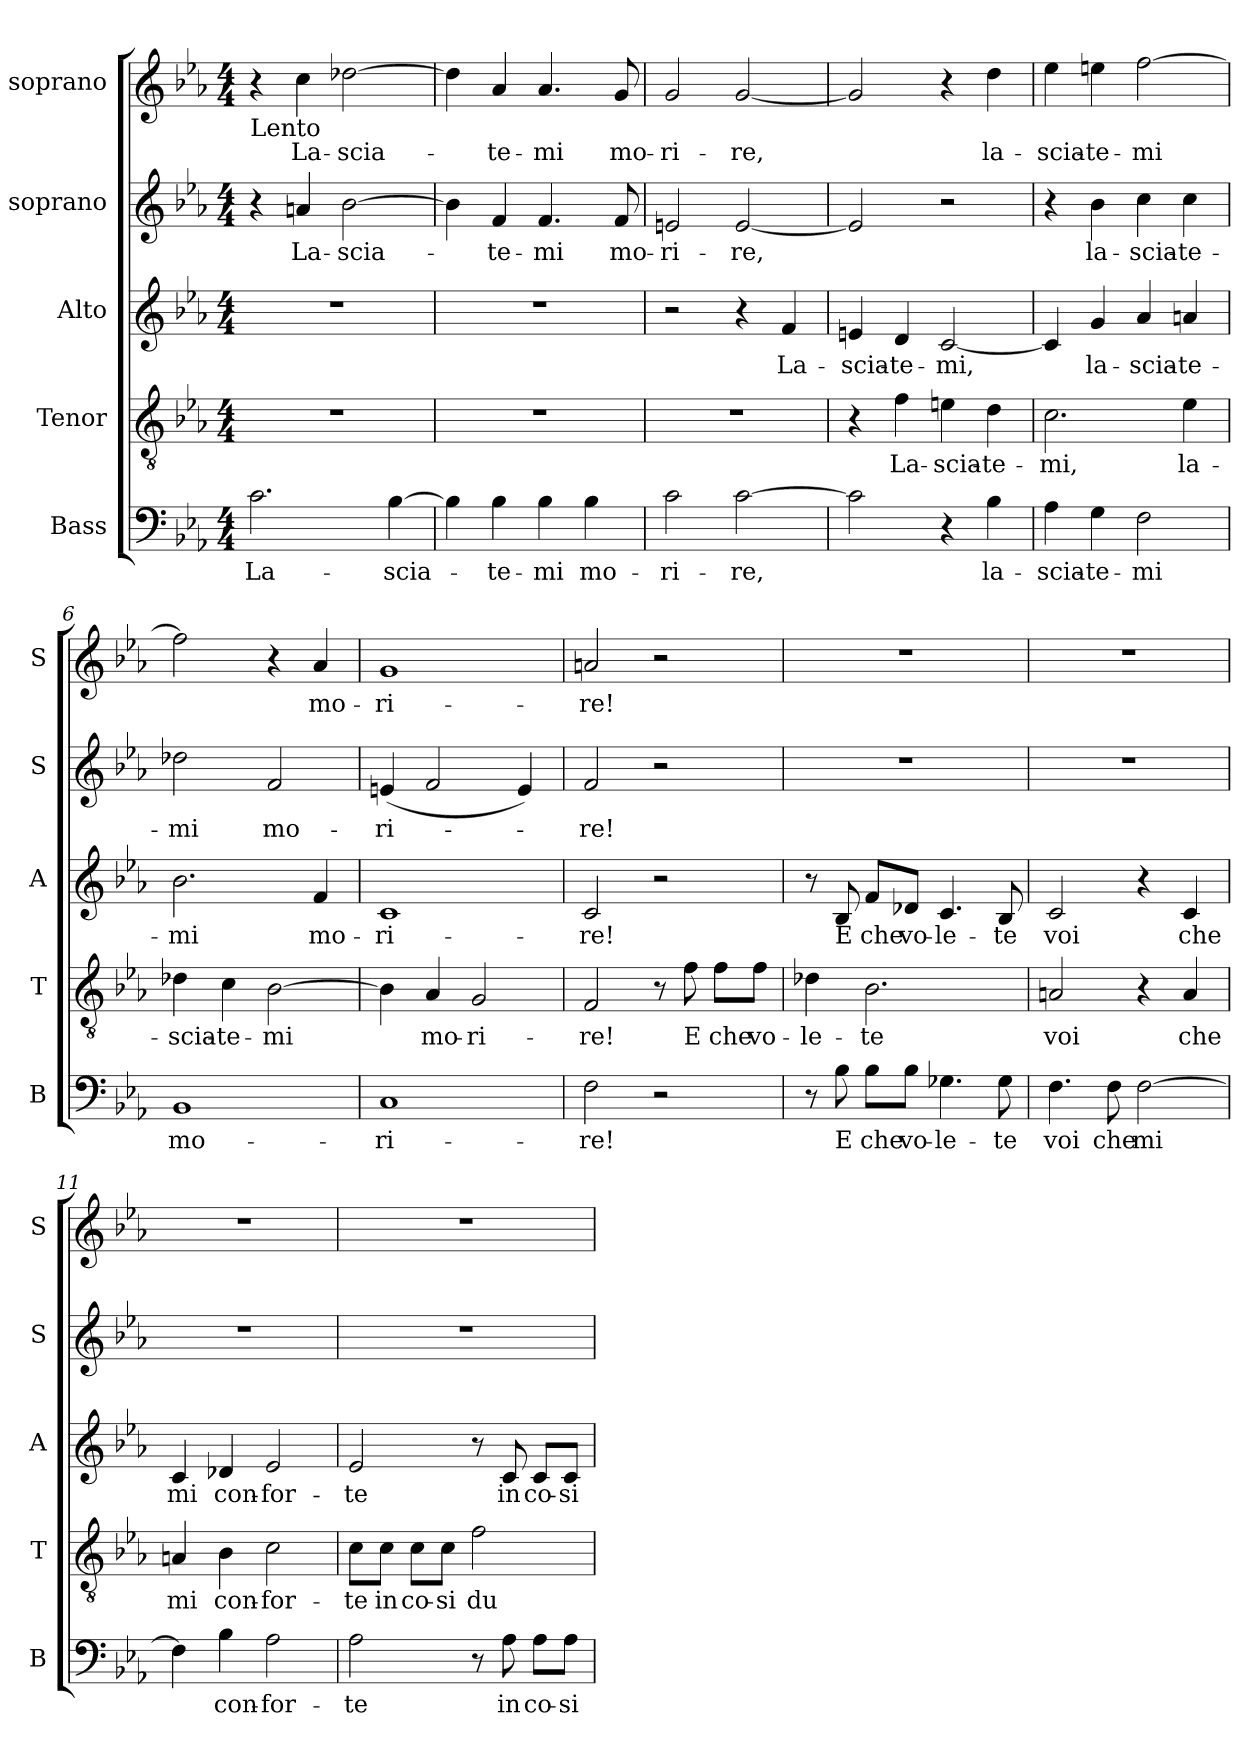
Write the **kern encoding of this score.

**kern	**text	**kern	**text	**kern	**text	**kern	**text	**kern	**text
*part5	*part5	*part4	*part4	*part3	*part3	*part2	*part2	*part1	*part1
*staff5	*staff5	*staff4	*staff4	*staff3	*staff3	*staff2	*staff2	*staff1	*staff1
*I"Bass	*	*I"Tenor	*	*I"Alto	*	*I"soprano	*	*I"soprano	*
*I'B	*	*I'T	*	*I'A	*	*I'S	*	*I'S	*
*clefF4	*	*clefGv2	*	*clefG2	*	*clefG2	*	*clefG2	*
*k[b-e-a-]	*	*k[b-e-a-]	*	*k[b-e-a-]	*	*k[b-e-a-]	*	*k[b-e-a-]	*
*M4/4	*	*M4/4	*	*M4/4	*	*M4/4	*	*M4/4	*
*MM60	*	*MM60	*	*MM60	*	*MM60	*	*MM60	*
=1	=1	=1	=1	=1	=1	=1	=1	=1	=1
!	!	!	!	!	!	!	!	!LO:TX:b:t=Lento	!
2.c\	La-	1r	.	1r	.	4r	.	4r	.
.	.	.	.	.	.	4an/	La-	4cc\	La-
.	.	.	.	.	.	[2b-\	-scia-	[2dd-X\	-scia-
[4B-\	-scia-	.	.	.	.	.	.	.	.
=2	=2	=2	=2	=2	=2	=2	=2	=2	=2
4B-\]	.	1r	.	1r	.	4b-\]	.	4dd-\]	.
4B-\	-te-	.	.	.	.	4f/	-te-	4a-/	-te-
4B-\	-mi	.	.	.	.	4.f/	-mi	4.a-/	-mi
4B-\	mo-	.	.	.	.	.	.	.	.
.	.	.	.	.	.	8f/	mo-	8g/	mo-
=3	=3	=3	=3	=3	=3	=3	=3	=3	=3
2c\	-ri-	1r	.	2r	.	2en/	-ri-	2g/	-ri-
[2c\	-re,	.	.	4r	.	[2e/	-re,	[2g/	-re,
.	.	.	.	4f/	La-	.	.	.	.
=4	=4	=4	=4	=4	=4	=4	=4	=4	=4
2c\]	.	4r	.	4en/	-scia-	2e/]	.	2g/]	.
.	.	4f\	La-	4d/	-te-	.	.	.	.
4r	.	4en\	-scia-	[2c/	-mi,	2r	.	4r	.
4B-\	la-	4d\	-te-	.	.	.	.	4dd\	la-
=5	=5	=5	=5	=5	=5	=5	=5	=5	=5
4A-\	-scia-	2.c\	-mi,	4c/]	.	4r	.	4ee-\	-scia-
4G\	-te-	.	.	4g/	la-	4b-\	la-	4een\	-te-
2F\	-mi	.	.	4a-/	-scia-	4cc\	-scia-	[2ff\	-mi
.	.	4e-\	la-	4an/	-te-	4cc\	-te-	.	.
=6	=6	=6	=6	=6	=6	=6	=6	=6	=6
1BB-	mo-	4d-X\	-scia-	2.b-\	-mi	2dd-X\	-mi	2ff\]	.
.	.	4c\	-te-	.	.	.	.	.	.
.	.	[2B-\	-mi	.	.	2f/	mo-	4r	.
.	.	.	.	4f/	mo-	.	.	4a-/	mo-
=7	=7	=7	=7	=7	=7	=7	=7	=7	=7
1C	-ri-	4B-\]	.	1c	-ri-	(4en/	-ri-	1g	-ri-
.	.	4A-/	mo-	.	.	2f/	.	.	.
.	.	2G/	-ri-	.	.	.	.	.	.
.	.	.	.	.	.	4e/)	.	.	.
=8	=8	=8	=8	=8	=8	=8	=8	=8	=8
2F\	-re!	2F/	-re!	2c/	-re!	2f/	-re!	2an/	-re!
2r	.	8r	.	2r	.	2r	.	2r	.
.	.	8f\	E	.	.	.	.	.	.
.	.	8f\L	che	.	.	.	.	.	.
.	.	8f\J	vo-	.	.	.	.	.	.
=9	=9	=9	=9	=9	=9	=9	=9	=9	=9
8r	.	4d-X\	-le-	8r	.	1r	.	1r	.
8B-\	E	.	.	8B-/	E	.	.	.	.
8B-\L	che	2.B-\	-te	8f/L	che	.	.	.	.
8B-\J	vo-	.	.	8d-X/J	vo-	.	.	.	.
4.G-X\	-le-	.	.	4.c/	-le-	.	.	.	.
8G-\	-te	.	.	8B-/	-te	.	.	.	.
=10	=10	=10	=10	=10	=10	=10	=10	=10	=10
4.F\	voi	2An/	voi	2c/	voi	1r	.	1r	.
8F\	che	.	.	.	.	.	.	.	.
[2F\	mi	4r	.	4r	.	.	.	.	.
.	.	4A/	che	4c/	che	.	.	.	.
=11	=11	=11	=11	=11	=11	=11	=11	=11	=11
4F\]	.	4An/	mi	4c/	mi	1r	.	1r	.
4B-\	con-	4B-\	con-	4d-X/	con-	.	.	.	.
2A-\	-for-	2c\	-for-	2e-/	-for-	.	.	.	.
=12	=12	=12	=12	=12	=12	=12	=12	=12	=12
2A-\	-te	8c\L	-te	2e-/	-te	1r	.	1r	.
.	.	8c\J	in	.	.	.	.	.	.
.	.	8c\L	co-	.	.	.	.	.	.
.	.	8c\J	-si	.	.	.	.	.	.
8r	.	2f\	du-	8r	.	.	.	.	.
8A-\	in	.	.	8c/	in	.	.	.	.
8A-\L	co-	.	.	8c/L	co-	.	.	.	.
8A-\J	-si	.	.	8c/J	-si	.	.	.	.
=	=	=	=	=	=	=	=	=	=
*-	*-	*-	*-	*-	*-	*-	*-	*-	*-
